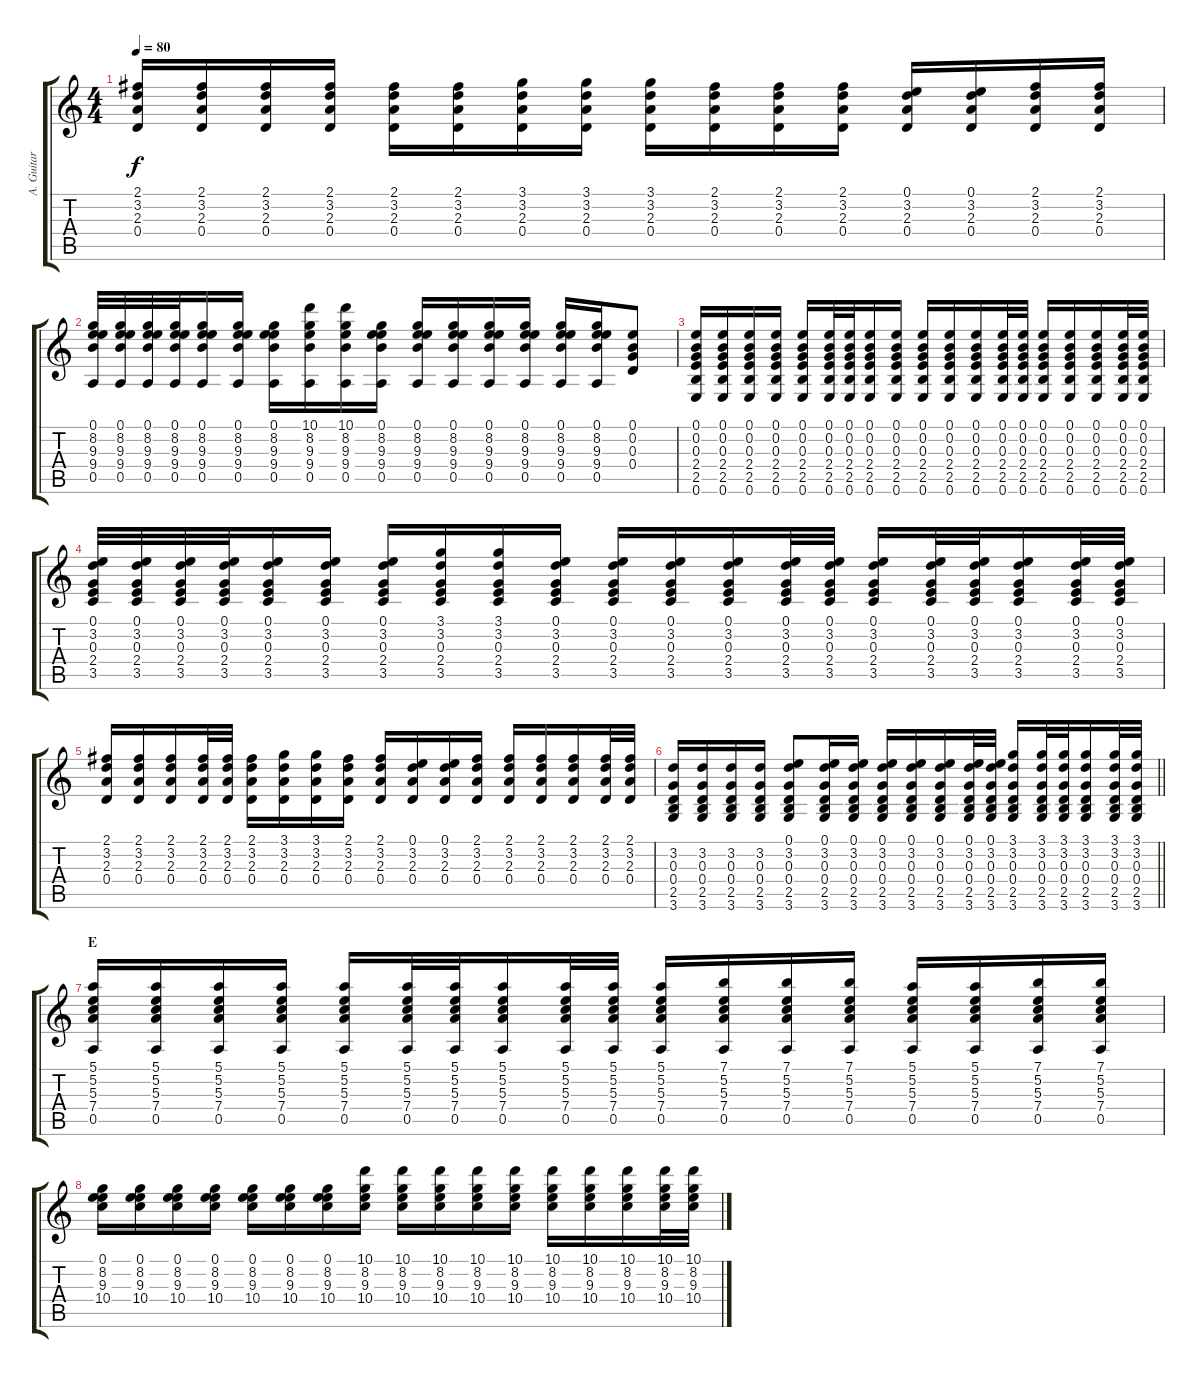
\track ("A. Guitar I" "A. Guitar ") {instrument acousticguitarsteel}
\staff {score tabs}
\tuning (E4 B3 G3 D3 A2 E2) {hide}
\ts (4 4)
\tempo 80
\clef g2
\ks c
(2.1 3.2 2.3 0.4).16{dy f} (2.1 3.2 2.3 0.4).16 (2.1 3.2 2.3 0.4).16 (2.1 3.2 2.3 0.4).16 (2.1 3.2 2.3 0.4).16 (2.1 3.2 2.3 0.4).16 (3.1 3.2 2.3 0.4).16 (3.1 3.2 2.3 0.4).16 (3.1 3.2 2.3 0.4).16 (2.1 3.2 2.3 0.4).16 (2.1 3.2 2.3 0.4).16 (2.1 3.2 2.3 0.4).16 (0.1 3.2 2.3 0.4).16 (0.1 3.2 2.3 0.4).16 (2.1 3.2 2.3 0.4).16 (2.1 3.2 2.3 0.4).16 |
(0.1 8.2 9.3 9.4 0.5).32 (0.1 8.2 9.3 9.4 0.5).32 (0.1 8.2 9.3 9.4 0.5).32 (0.1 8.2 9.3 9.4 0.5).32 (0.1 8.2 9.3 9.4 0.5).16 (0.1 8.2 9.3 9.4 0.5).16 (0.1 8.2 9.3 9.4 0.5).16 (10.1 8.2 9.3 9.4 0.5).16 (10.1 8.2 9.3 9.4 0.5).16 (0.1 8.2 9.3 9.4 0.5).16 (0.1 8.2 9.3 9.4 0.5).16 (0.1 8.2 9.3 9.4 0.5).16 (0.1 8.2 9.3 9.4 0.5).16 (0.1 8.2 9.3 9.4 0.5).16 (0.1 8.2 9.3 9.4 0.5).16 (0.1 8.2 9.3 9.4 0.5).16 (0.1 0.2 0.3 0.4).8 |
(0.1 0.2 0.3 2.4 2.5 0.6).16 (0.1 0.2 0.3 2.4 2.5 0.6).16 (0.1 0.2 0.3 2.4 2.5 0.6).16 (0.1 0.2 0.3 2.4 2.5 0.6).16 (0.1 0.2 0.3 2.4 2.5 0.6).16 (0.1 0.2 0.3 2.4 2.5 0.6).32 (0.1 0.2 0.3 2.4 2.5 0.6).32 (0.1 0.2 0.3 2.4 2.5 0.6).16 (0.1 0.2 0.3 2.4 2.5 0.6).16 (0.1 0.2 0.3 2.4 2.5 0.6).16 (0.1 0.2 0.3 2.4 2.5 0.6).16 (0.1 0.2 0.3 2.4 2.5 0.6).16 (0.1 0.2 0.3 2.4 2.5 0.6).32 (0.1 0.2 0.3 2.4 2.5 0.6).32 (0.1 0.2 0.3 2.4 2.5 0.6).16 (0.1 0.2 0.3 2.4 2.5 0.6).16 (0.1 0.2 0.3 2.4 2.5 0.6).16 (0.1 0.2 0.3 2.4 2.5 0.6).32 (0.1 0.2 0.3 2.4 2.5 0.6).32 |
(0.1 3.2 0.3 2.4 3.5).32 (0.1 3.2 0.3 2.4 3.5).32 (0.1 3.2 0.3 2.4 3.5).32 (0.1 3.2 0.3 2.4 3.5).32 (0.1 3.2 0.3 2.4 3.5).16 (0.1 3.2 0.3 2.4 3.5).16 (0.1 3.2 0.3 2.4 3.5).16 (3.1 3.2 0.3 2.4 3.5).16 (3.1 3.2 0.3 2.4 3.5).16 (0.1 3.2 0.3 2.4 3.5).16 (0.1 3.2 0.3 2.4 3.5).16 (0.1 3.2 0.3 2.4 3.5).16 (0.1 3.2 0.3 2.4 3.5).16 (0.1 3.2 0.3 2.4 3.5).32 (0.1 3.2 0.3 2.4 3.5).32 (0.1 3.2 0.3 2.4 3.5).16 (0.1 3.2 0.3 2.4 3.5).32 (0.1 3.2 0.3 2.4 3.5).32 (0.1 3.2 0.3 2.4 3.5).16 (0.1 3.2 0.3 2.4 3.5).32 (0.1 3.2 0.3 2.4 3.5).32 |
(2.1 3.2 2.3 0.4).16 (2.1 3.2 2.3 0.4).16 (2.1 3.2 2.3 0.4).16 (2.1 3.2 2.3 0.4).32 (2.1 3.2 2.3 0.4).32 (2.1 3.2 2.3 0.4).16 (3.1 3.2 2.3 0.4).16 (3.1 3.2 2.3 0.4).16 (2.1 3.2 2.3 0.4).16 (2.1 3.2 2.3 0.4).16 (0.1 3.2 2.3 0.4).16 (0.1 3.2 2.3 0.4).16 (2.1 3.2 2.3 0.4).16 (2.1 3.2 2.3 0.4).16 (2.1 3.2 2.3 0.4).16 (2.1 3.2 2.3 0.4).16 (2.1 3.2 2.3 0.4).32 (2.1 3.2 2.3 0.4).32 |
\barLineRight lightlight
(3.2 0.3 0.4 2.5 3.6).16 (3.2 0.3 0.4 2.5 3.6).16 (3.2 0.3 0.4 2.5 3.6).16 (3.2 0.3 0.4 2.5 3.6).16 (0.1 3.2 0.3 0.4 2.5 3.6).8 (0.1 3.2 0.3 0.4 2.5 3.6).16 (0.1 3.2 0.3 0.4 2.5 3.6).16 (0.1 3.2 0.3 0.4 2.5 3.6).16 (0.1 3.2 0.3 0.4 2.5 3.6).16 (0.1 3.2 0.3 0.4 2.5 3.6).16 (0.1 3.2 0.3 0.4 2.5 3.6).32 (0.1 3.2 0.3 0.4 2.5 3.6).32 (3.1 3.2 0.3 0.4 2.5 3.6).16 (3.1 3.2 0.3 0.4 2.5 3.6).32 (3.1 3.2 0.3 0.4 2.5 3.6).32 (3.1 3.2 0.3 0.4 2.5 3.6).16 (3.1 3.2 0.3 0.4 2.5 3.6).32 (3.1 3.2 0.3 0.4 2.5 3.6).32 |
\section ("" "E")
(5.1 5.2 5.3 7.4 0.5).16 (5.1 5.2 5.3 7.4 0.5).16 (5.1 5.2 5.3 7.4 0.5).16 (5.1 5.2 5.3 7.4 0.5).16 (5.1 5.2 5.3 7.4 0.5).16 (5.1 5.2 5.3 7.4 0.5).32 (5.1 5.2 5.3 7.4 0.5).32 (5.1 5.2 5.3 7.4 0.5).16 (5.1 5.2 5.3 7.4 0.5).32 (5.1 5.2 5.3 7.4 0.5).32 (5.1 5.2 5.3 7.4 0.5).16 (7.1 5.2 5.3 7.4 0.5).16 (7.1 5.2 5.3 7.4 0.5).16 (7.1 5.2 5.3 7.4 0.5).16 (5.1 5.2 5.3 7.4 0.5).16 (5.1 5.2 5.3 7.4 0.5).16 (7.1 5.2 5.3 7.4 0.5).16 (7.1 5.2 5.3 7.4 0.5).16 |
(0.1 8.2 9.3 10.4).16 (0.1 8.2 9.3 10.4).16 (0.1 8.2 9.3 10.4).16 (0.1 8.2 9.3 10.4).16 (0.1 8.2 9.3 10.4).16 (0.1 8.2 9.3 10.4).16 (0.1 8.2 9.3 10.4).16 (10.1 8.2 9.3 10.4).16 (10.1 8.2 9.3 10.4).16 (10.1 8.2 9.3 10.4).16 (10.1 8.2 9.3 10.4).16 (10.1 8.2 9.3 10.4).16 (10.1 8.2 9.3 10.4).16 (10.1 8.2 9.3 10.4).16 (10.1 8.2 9.3 10.4).16 (10.1 8.2 9.3 10.4).32 (10.1 8.2 9.3 10.4).32
